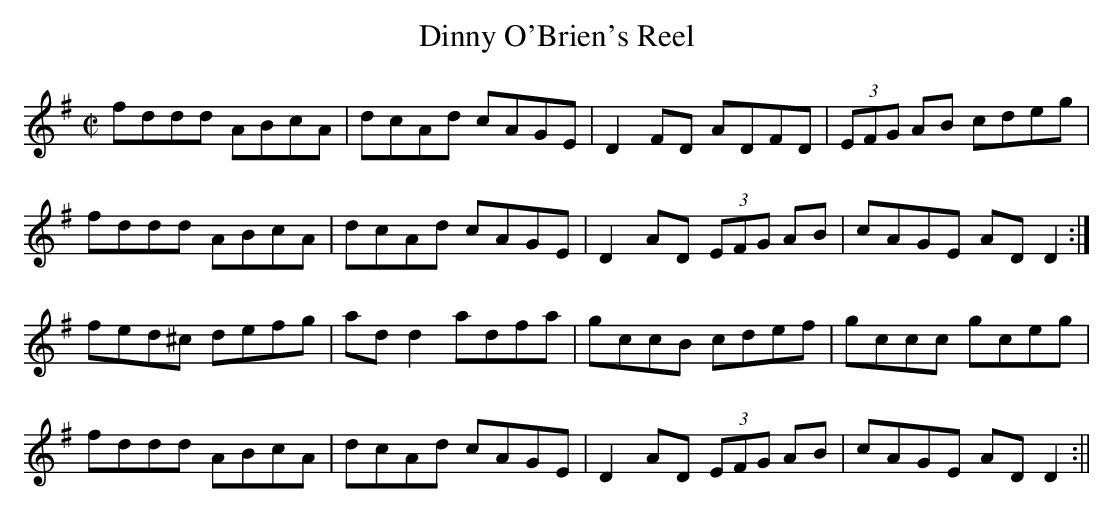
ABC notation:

X:1
T:Dinny O'Brien's Reel
M:C|
L:1/8
K:G
fddd ABcA|dcAd cAGE|D2FD ADFD|(3EFG AB cdeg|
fddd ABcA|dcAd cAGE|D2AD (3EFG AB|cAGE ADD2:|
fed^c defg|add2 adfa|gccB cdef|gccc gceg|
fddd ABcA|dcAd cAGE|D2AD (3EFG AB|cAGE ADD2:||
